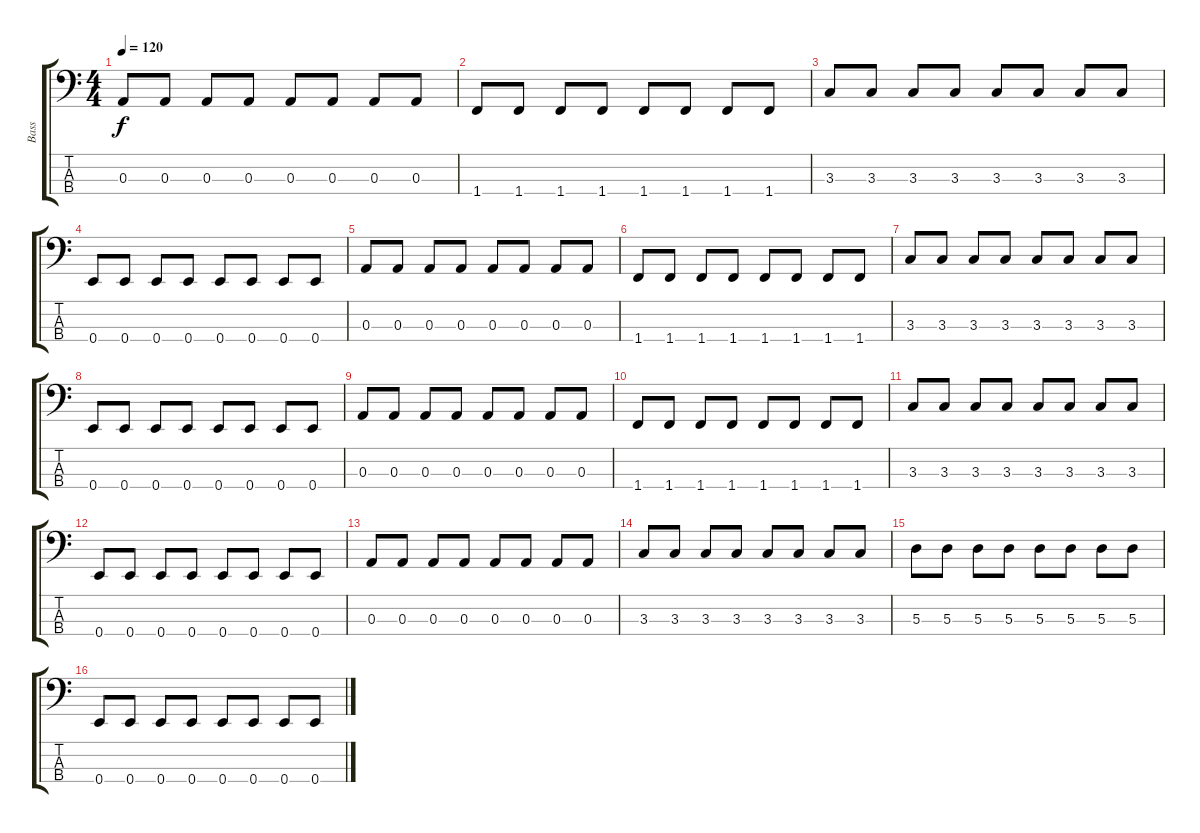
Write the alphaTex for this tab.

\track ("Bass" "Bass") {instrument electricbassfinger}
\staff {score tabs}
\tuning (G2 D2 A1 E1) {hide}
\ts (4 4)
\tempo 120
\clef f4
\ks c
0.3.8{dy f} 0.3.8 0.3.8 0.3.8 0.3.8 0.3.8 0.3.8 0.3.8 |
1.4.8 1.4.8 1.4.8 1.4.8 1.4.8 1.4.8 1.4.8 1.4.8 |
3.3.8 3.3.8 3.3.8 3.3.8 3.3.8 3.3.8 3.3.8 3.3.8 |
0.4.8 0.4.8 0.4.8 0.4.8 0.4.8 0.4.8 0.4.8 0.4.8 |
0.3.8 0.3.8 0.3.8 0.3.8 0.3.8 0.3.8 0.3.8 0.3.8 |
1.4.8 1.4.8 1.4.8 1.4.8 1.4.8 1.4.8 1.4.8 1.4.8 |
3.3.8 3.3.8 3.3.8 3.3.8 3.3.8 3.3.8 3.3.8 3.3.8 |
0.4.8 0.4.8 0.4.8 0.4.8 0.4.8 0.4.8 0.4.8 0.4.8 |
0.3.8 0.3.8 0.3.8 0.3.8 0.3.8 0.3.8 0.3.8 0.3.8 |
1.4.8 1.4.8 1.4.8 1.4.8 1.4.8 1.4.8 1.4.8 1.4.8 |
3.3.8 3.3.8 3.3.8 3.3.8 3.3.8 3.3.8 3.3.8 3.3.8 |
0.4.8 0.4.8 0.4.8 0.4.8 0.4.8 0.4.8 0.4.8 0.4.8 |
0.3.8 0.3.8 0.3.8 0.3.8 0.3.8 0.3.8 0.3.8 0.3.8 |
3.3.8 3.3.8 3.3.8 3.3.8 3.3.8 3.3.8 3.3.8 3.3.8 |
5.3.8 5.3.8 5.3.8 5.3.8 5.3.8 5.3.8 5.3.8 5.3.8 |
0.4.8 0.4.8 0.4.8 0.4.8 0.4.8 0.4.8 0.4.8 0.4.8
